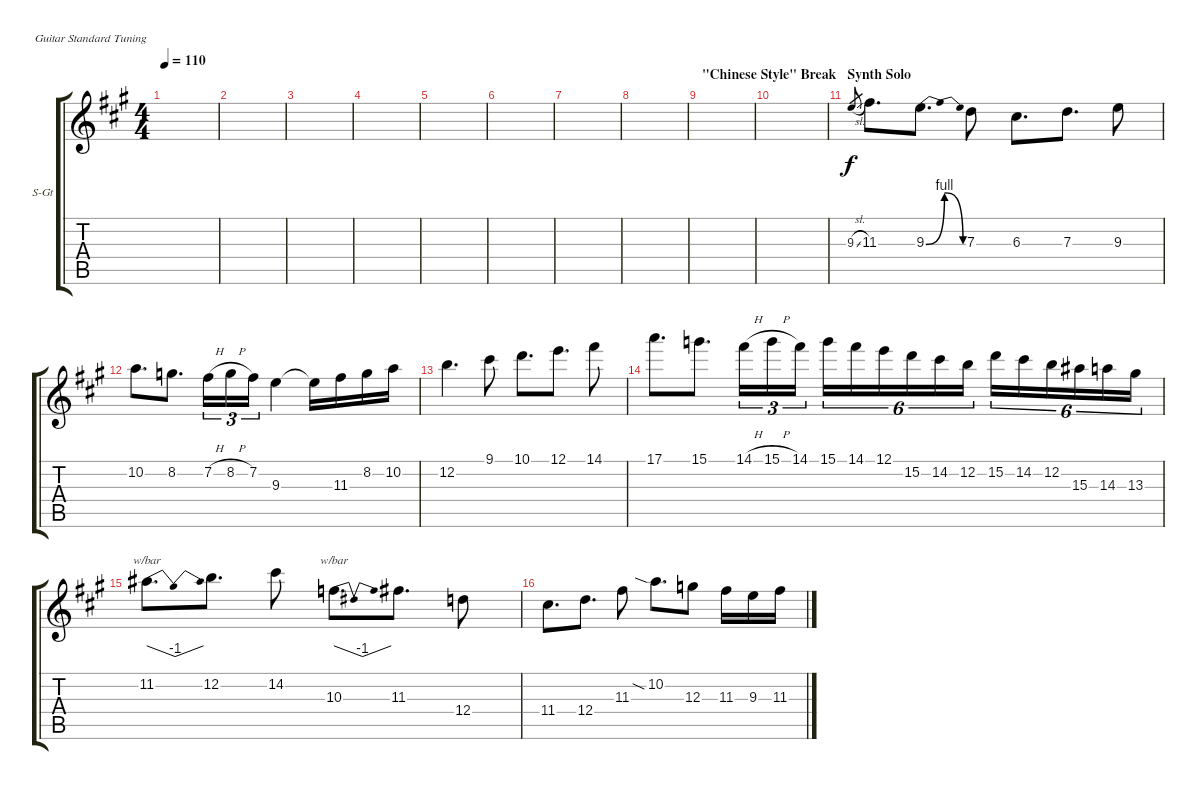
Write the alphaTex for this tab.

\bracketExtendMode groupsimilarinstruments
\firstSystemTrackNameOrientation horizontal
\otherSystemsTrackNameOrientation horizontal
\track ("Synth" "S-Gt") {instrument stringensemble1}
\staff {score tabs}
\tuning (E4 B3 G3 D3 A2 E2)
\displaytranspose 12
\ts (4 4)
\tempo 110
\clef g2
\ks a
|
|
|
|
|
|
|
|
\section ("" "\"Chinese Style\" Break")
|
|
\section ("" "Synth Solo")
9.3{sl}.8{gr} 11.3.8{d} 9.3{be (bendrelease 0 0 10.2 4 20.4 4 30 0)}.8{d} 7.3.8 6.3.8{d} 7.3.8{d} 9.3.8 |
10.2.8{d} 8.2.8{d} 7.2{h}.16{tu (3 2)} 8.2{h}.16{tu (3 2)} 7.2.16{tu (3 2)} 9.3.4 9.3{t}.16 11.3.16 8.2.16 10.2.16 |
12.2.4{d} 9.1.8 10.1.8{d} 12.1.8{d} 14.1.8 |
17.1.8{d} 15.1.8{d} 14.1{h}.16{tu (3 2)} 15.1{h}.16{tu (3 2)} 14.1.16{tu (3 2)} 15.1.16{tu (6 4)} 14.1.16{tu (6 4)} 12.1.16{tu (6 4)} 15.2.16{tu (6 4)} 14.2.16{tu (6 4)} 12.2.16{tu (6 4)} 15.2.16{tu (6 4)} 14.2.16{tu (6 4)} 12.2.16{tu (6 4)} 15.3.16{tu (6 4)} 14.3.16{tu (6 4)} 13.3.16{tu (6 4)} |
11.2.8{d tbe (dip default 0 0 1.7999999999999998 -4 4.2 -4 9.6 0)} 12.2.8{d} 14.2.8 10.3.8{d tbe (dip default 0 0 3.5999999999999996 -4 4.8 -4 11.4 0)} 11.3.8{d} 12.4.8 |
11.4.8{d} 12.4.8{d} 11.3.8 10.2{sia}.8{d} 12.3.8 11.3.16 9.3.16 11.3.16
